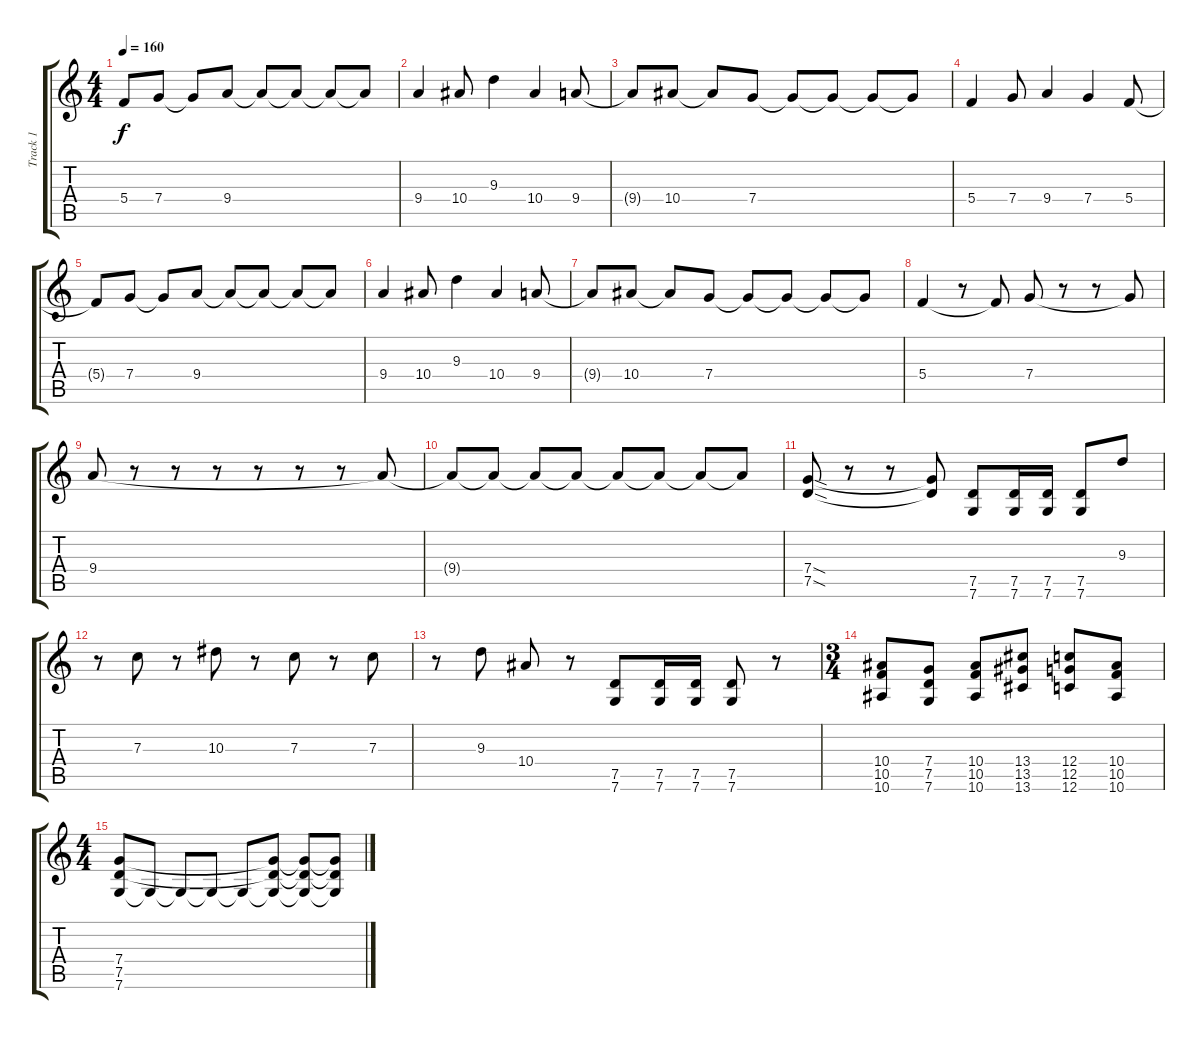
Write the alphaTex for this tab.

\track ("Track 1" "Track 1") {instrument acousticguitarnylon}
\staff {score tabs}
\tuning (D4 A3 F3 C3 G2 C2) {hide}
\ts (4 4)
\tempo 160
\clef g2
\ks c
5.4{t}.8{dy f} 7.4.8 7.4{t}.8 9.4.8 9.4{t}.8 9.4{t}.8 9.4{t}.8 9.4{t}.8 |
9.4.4 10.4.8 9.3.4 10.4.4 9.4.8 |
9.4{t}.8 10.4.8 10.4{t}.8 7.4.8 7.4{t}.8 7.4{t}.8 7.4{t}.8 7.4{t}.8 |
5.4.4 7.4.8 9.4.4 7.4.4 5.4.8 |
5.4{t}.8 7.4.8 7.4{t}.8 9.4.8 9.4{t}.8 9.4{t}.8 9.4{t}.8 9.4{t}.8 |
9.4.4 10.4.8 9.3.4 10.4.4 9.4.8 |
9.4{t}.8 10.4.8 10.4{t}.8 7.4.8 7.4{t}.8 7.4{t}.8 7.4{t}.8 7.4{t}.8 |
5.4.4 r.8 5.4{t}.8 7.4.8 r.8 r.8 7.4{t}.8 |
9.4.8 r.8 r.8 r.8 r.8 r.8 r.8 9.4{t}.8 |
9.4{t}.8 9.4{t}.8 9.4{t}.8 9.4{t}.8 9.4{t}.8 9.4{t}.8 9.4{t}.8 9.4{t}.8 |
(7.4{sod} 7.5{sod}).8 r.8 r.8 (7.4{t} 7.5{t}).8 (7.5 7.6).8 (7.5 7.6).16 (7.5 7.6).16 (7.5 7.6).8 9.3.8 |
r.8 7.3.8 r.8 10.3.8 r.8 7.3.8 r.8 7.3.8 |
r.8 9.3.8 10.4.8 r.8 (7.5 7.6).8 (7.5 7.6).16 (7.5 7.6).16 (7.5 7.6).8 r.8 |
\ts (3 4)
(10.4 10.5 10.6).8 (7.4 7.5 7.6).8 (10.4 10.5 10.6).8 (13.4 13.5 13.6).8 (12.4 12.5 12.6).8 (10.4 10.5 10.6).8 |
\ts (4 4)
(7.4 7.5 7.6).8 7.6{t}.8 7.6{t}.8 7.6{t}.8 7.6{t}.8 (7.4{t} 7.5{t} 7.6{t}).8 (7.4{t} 7.5{t} 7.6{t}).8 (7.4{t} 7.5{t} 7.6{t}).8
